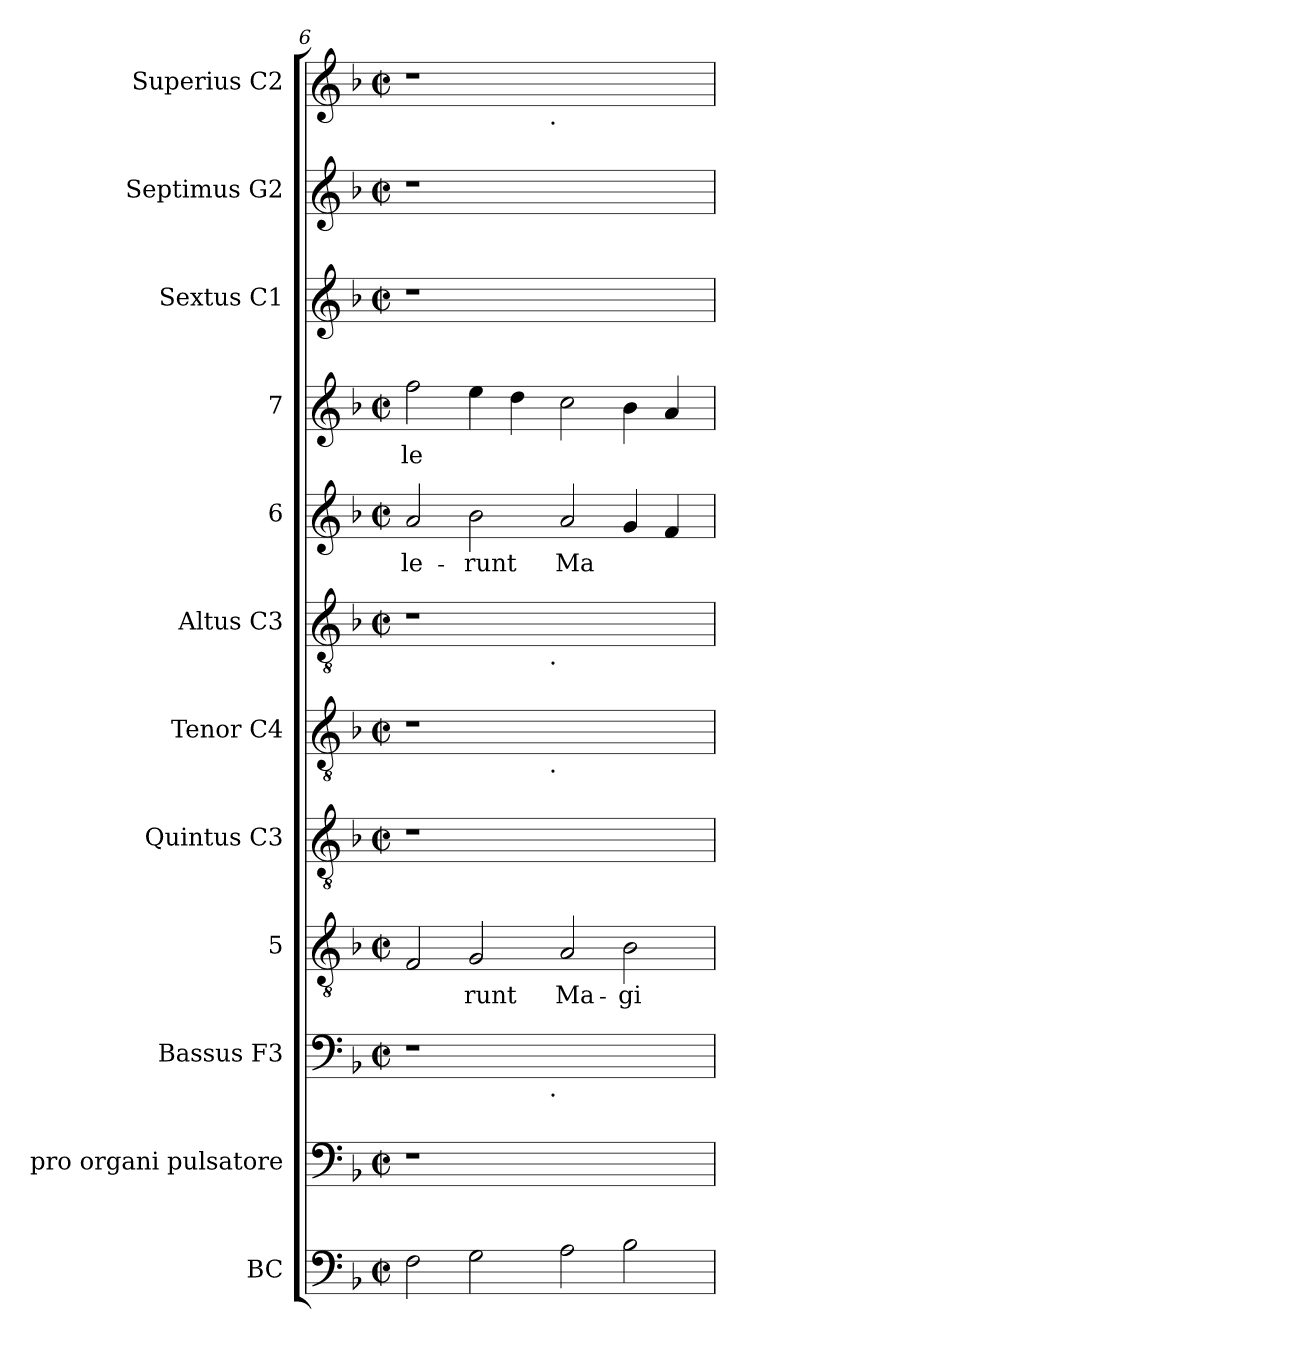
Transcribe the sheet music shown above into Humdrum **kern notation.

**kern	**text	**kern	**kern	**kern	**text	**kern	**kern	**kern	**kern	**text	**kern	**text	**kern	**kern	**kern
*part12	*part12	*part11	*part10	*part9	*part9	*part8	*part7	*part6	*part5	*part5	*part4	*part4	*part3	*part2	*part1
*staff12	*staff12	*staff11	*staff10	*staff9	*staff9	*staff8	*staff7	*staff6	*staff5	*staff5	*staff4	*staff4	*staff3	*staff2	*staff1
*I"BC	*	*I"pro organi  pulsatore	*I"Bassus  F3	*I"5	*	*I"Quintus  C3	*I"Tenor  C4	*I"Altus  C3	*I"6	*	*I"7	*	*I"Sextus  C1	*I"Septimus  G2	*I"Superius  C2
*I'BC	*	*	*I'B	*	*	*	*I'T	*I'A	*	*	*	*	*	*	*I'S
*clefF4	*	*clefF4	*clefF4	*clefGv2	*	*clefGv2	*clefGv2	*clefGv2	*clefG2	*	*clefG2	*	*clefG2	*clefG2	*clefG2
*k[b-]	*	*k[b-]	*k[b-]	*k[b-]	*	*k[b-]	*k[b-]	*k[b-]	*k[b-]	*	*k[b-]	*	*k[b-]	*k[b-]	*k[b-]
*F:	*	*F:	*F:	*F:	*	*F:	*F:	*F:	*F:	*	*F:	*	*F:	*F:	*F:
*M2/2	*	*M2/2	*M2/2	*M2/2	*	*M2/2	*M2/2	*M2/2	*M2/2	*	*M2/2	*	*M2/2	*M2/2	*M2/2
*met(c|)	*	*met(c|)	*met(c|)	*met(c|)	*	*met(c|)	*met(c|)	*met(c|)	*met(c|)	*	*met(c|)	*	*met(c|)	*met(c|)	*met(c|)
=6	=6	=6	=6	=6	=6	=6	=6	=6	=6	=6	=6	=6	=6	=6	=6
!	!LO:LY:a:cj	!	!	!	!LO:LY:b:cj	!	!	!	!	!LO:LY:b:cj	!	!LO:LY:b:cj	!	!	!
*	*	*	*^	*	*	*	*^	*^	*	*	*	*	*	*	*^
2F\	.	1r	1r	2ryy	2F/	--	1r	1r	2ryy	1r	2ryy	2a/	-le-	2ff\	-le-	1r	1r	1r	2ryy
!	!LO:LY:a:cj	!	!	!	!	!LO:LY:b:cj	!	!	!	!	!	!	!LO:LY:b:cj	!	!LO:LY:b:cj	!	!	!	!
2G\	.	.	.	4...ryy	2G/	-runt	.	.	4...ryy	.	4...ryy	2b-\	-runt	4ee\	--	.	.	.	4...ryy
!	!	!	!	!	!	!	!	!	!	!	!	!	!	!	!LO:LY:b:cj	!	!	!	!
.	.	.	.	.	.	.	.	.	.	.	.	.	.	4dd\	--	.	.	.	.
!	!	!	!	!	!	!	!	!	!	!	!	!	!	!	!	!	!	!	!LO:TX:b:t=.
!	!	!	!	!	!	!	!	!	!	!	!LO:TX:b:t=.	!	!	!	!	!	!	!	!
!	!	!	!	!	!	!	!	!	!LO:TX:b:t=.	!	!	!	!	!	!	!	!	!	!
!	!	!	!	!LO:TX:b:t=.	!	!	!	!	!	!	!	!	!	!	!	!	!	!	!
.	.	.	.	1ryy	.	.	.	.	1ryy	.	1ryy	.	.	.	.	.	.	.	1ryy
!	!LO:LY:a:cj	!	!	!	!	!LO:LY:b:cj	!	!	!	!	!	!	!LO:LY:b:cj	!	!LO:LY:b:cj	!	!	!	!
2A\	.	1ryy	1ryy	.	2A/	Ma-	1ryy	1ryy	.	1ryy	.	2a/	Ma-	2cc\	--	1ryy	1ryy	1ryy	.
!	!LO:LY:a:cj	!	!	!	!	!LO:LY:b:cj	!	!	!	!	!	!	!LO:LY:b:cj	!	!LO:LY:b:cj	!	!	!	!
2B-\	.	.	.	.	2B-\	-gi	.	.	.	.	.	4g/	--	4b-\	--	.	.	.	.
!	!	!	!	!	!	!	!	!	!	!	!	!	!LO:LY:b:cj	!	!LO:LY:b:cj	!	!	!	!
.	.	.	.	.	.	.	.	.	.	.	.	4f/	--	4a/	--	.	.	.	.
.	.	.	.	32ryy	.	.	.	.	32ryy	.	32ryy	.	.	.	.	.	.	.	32ryy
*	*	*	*	*	*	*	*	*v	*v	*	*	*	*	*	*	*	*	*v	*v
*	*	*	*v	*v	*	*	*	*	*v	*v	*	*	*	*	*	*	*
=	=	=	=	=	=	=	=	=	=	=	=	=	=	=	=
*-	*-	*-	*-	*-	*-	*-	*-	*-	*-	*-	*-	*-	*-	*-	*-
